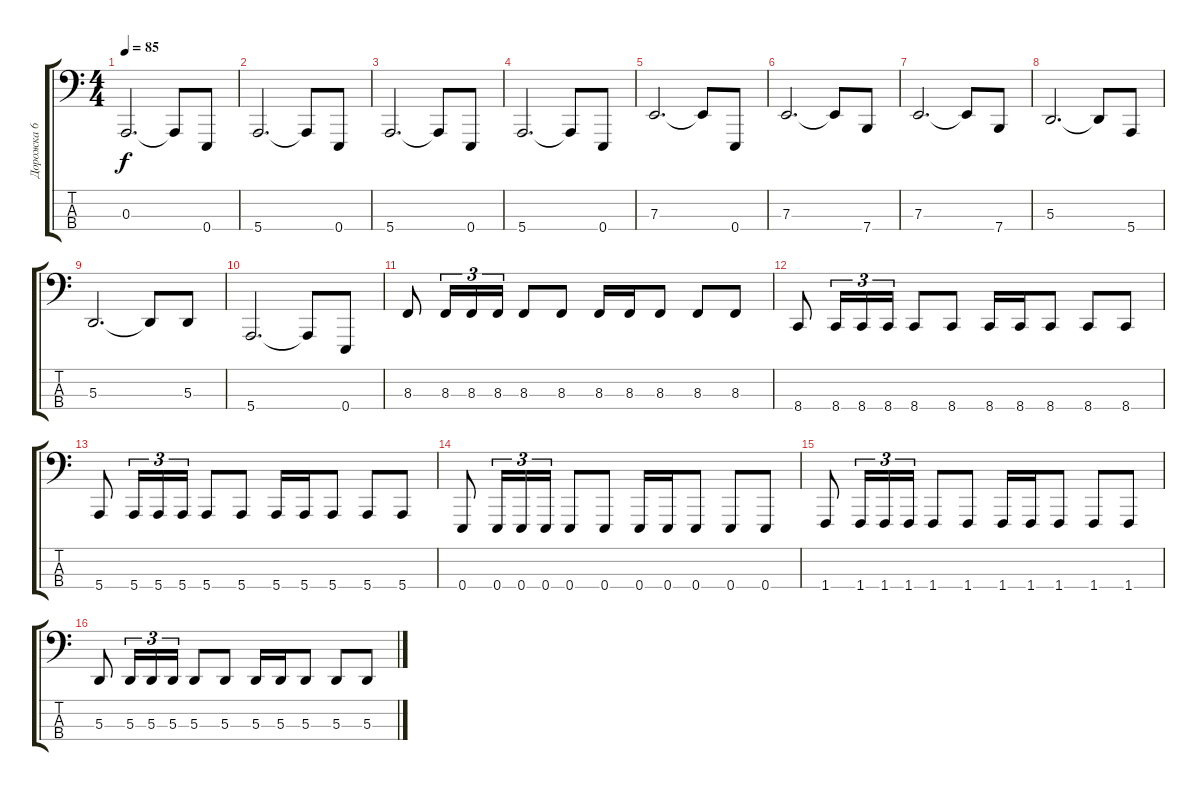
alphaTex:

\track ("Дорожка 6" "Дорожка 6") {instrument tuba}
\staff {score tabs}
\tuning (G2 D2 A1 E1) {hide}
\ts (4 4)
\tempo 85
\clef f4
\ks c
0.3.2{d dy f} 0.3{t}.8 0.4.8 |
5.4.2{d} 5.4{t}.8 0.4.8 |
5.4.2{d} 5.4{t}.8 0.4.8 |
5.4.2{d} 5.4{t}.8 0.4.8 |
7.3.2{d} 7.3{t}.8 0.4.8 |
7.3.2{d} 7.3{t}.8 7.4.8 |
7.3.2{d} 7.3{t}.8 7.4.8 |
5.3.2{d} 5.3{t}.8 5.4.8 |
5.3.2{d} 5.3{t}.8 5.3.8 |
5.4.2{d} 5.4{t}.8 0.4.8 |
8.3.8 8.3.16{tu (3 2)} 8.3.16{tu (3 2)} 8.3.16{tu (3 2)} 8.3.8 8.3.8 8.3.16 8.3.16 8.3.8 8.3.8 8.3.8 |
8.4.8 8.4.16{tu (3 2)} 8.4.16{tu (3 2)} 8.4.16{tu (3 2)} 8.4.8 8.4.8 8.4.16 8.4.16 8.4.8 8.4.8 8.4.8 |
5.4.8 5.4.16{tu (3 2)} 5.4.16{tu (3 2)} 5.4.16{tu (3 2)} 5.4.8 5.4.8 5.4.16 5.4.16 5.4.8 5.4.8 5.4.8 |
0.4.8 0.4.16{tu (3 2)} 0.4.16{tu (3 2)} 0.4.16{tu (3 2)} 0.4.8 0.4.8 0.4.16 0.4.16 0.4.8 0.4.8 0.4.8 |
1.4.8 1.4.16{tu (3 2)} 1.4.16{tu (3 2)} 1.4.16{tu (3 2)} 1.4.8 1.4.8 1.4.16 1.4.16 1.4.8 1.4.8 1.4.8 |
5.3.8 5.3.16{tu (3 2)} 5.3.16{tu (3 2)} 5.3.16{tu (3 2)} 5.3.8 5.3.8 5.3.16 5.3.16 5.3.8 5.3.8 5.3.8
